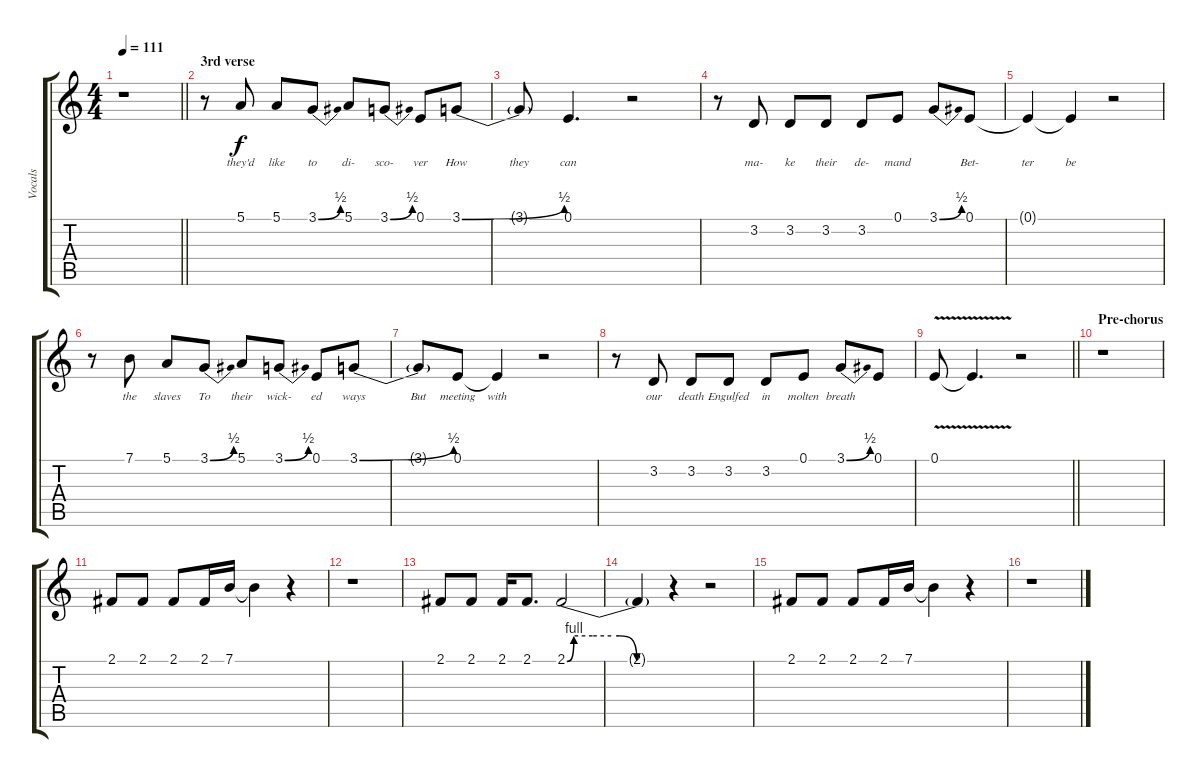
\track ("Vocals" "Vocals") {instrument choiraahs}
\staff {score tabs}
\tuning (E4 B3 G3 D3 A2 E2) {hide}
\ts (4 4)
\tempo 111
\clef g2
\barLineRight lightlight
\ks c
r.1{dy f} |
\section ("" "3rd verse")
r.8 5.1.8{lyrics (0 "they'd") lyrics (1 "") lyrics (2 "") lyrics (3 "") lyrics (4 "")} 5.1.8{lyrics (0 "like") lyrics (1 "") lyrics (2 "") lyrics (3 "") lyrics (4 "")} 3.1{be (bend 0 0 60 2)}.8{lyrics (0 "to") lyrics (1 "") lyrics (2 "") lyrics (3 "") lyrics (4 "")} 5.1.8{lyrics (0 "di-") lyrics (1 "") lyrics (2 "") lyrics (3 "") lyrics (4 "")} 3.1{be (bend 0 0 60 2)}.8{lyrics (0 "sco-") lyrics (1 "") lyrics (2 "") lyrics (3 "") lyrics (4 "")} 0.1.8{lyrics (0 "ver") lyrics (1 "") lyrics (2 "") lyrics (3 "") lyrics (4 "")} 3.1{be (bend 0 0 60 2)}.8{lyrics (0 "How") lyrics (1 "") lyrics (2 "") lyrics (3 "") lyrics (4 "")} |
3.1{t}.8{lyrics (0 "they") lyrics (1 "") lyrics (2 "") lyrics (3 "") lyrics (4 "")} 0.1.4{d lyrics (0 "can") lyrics (1 "") lyrics (2 "") lyrics (3 "") lyrics (4 "")} r.2 |
r.8 3.2.8{lyrics (0 "ma-") lyrics (1 "") lyrics (2 "") lyrics (3 "") lyrics (4 "")} 3.2.8{lyrics (0 "ke") lyrics (1 "") lyrics (2 "") lyrics (3 "") lyrics (4 "")} 3.2.8{lyrics (0 "their") lyrics (1 "") lyrics (2 "") lyrics (3 "") lyrics (4 "")} 3.2.8{lyrics (0 "de-") lyrics (1 "") lyrics (2 "") lyrics (3 "") lyrics (4 "")} 0.1.8{lyrics (0 "mand") lyrics (1 "") lyrics (2 "") lyrics (3 "") lyrics (4 "")} 3.1{be (bend 0 0 60 2)}.8{lyrics (0 "") lyrics (1 "") lyrics (2 "") lyrics (3 "") lyrics (4 "")} 0.1.8{lyrics (0 "Bet-") lyrics (1 "") lyrics (2 "") lyrics (3 "") lyrics (4 "")} |
0.1{t}.4{lyrics (0 "ter") lyrics (1 "") lyrics (2 "") lyrics (3 "") lyrics (4 "")} 0.1{t}.4{lyrics (0 "be") lyrics (1 "") lyrics (2 "") lyrics (3 "") lyrics (4 "")} r.2 |
r.8 7.1.8{lyrics (0 "the") lyrics (1 "") lyrics (2 "") lyrics (3 "") lyrics (4 "")} 5.1.8{lyrics (0 "slaves") lyrics (1 "") lyrics (2 "") lyrics (3 "") lyrics (4 "")} 3.1{be (bend 0 0 60 2)}.8{lyrics (0 "To") lyrics (1 "") lyrics (2 "") lyrics (3 "") lyrics (4 "")} 5.1.8{lyrics (0 "their") lyrics (1 "") lyrics (2 "") lyrics (3 "") lyrics (4 "")} 3.1{be (bend 0 0 60 2)}.8{lyrics (0 "wick-") lyrics (1 "") lyrics (2 "") lyrics (3 "") lyrics (4 "")} 0.1.8{lyrics (0 "ed") lyrics (1 "") lyrics (2 "") lyrics (3 "") lyrics (4 "")} 3.1{be (bend 0 0 60 2)}.8{lyrics (0 "ways") lyrics (1 "") lyrics (2 "") lyrics (3 "") lyrics (4 "")} |
3.1{t}.8{lyrics (0 "But") lyrics (1 "") lyrics (2 "") lyrics (3 "") lyrics (4 "")} 0.1.8{lyrics (0 "meeting") lyrics (1 "") lyrics (2 "") lyrics (3 "") lyrics (4 "")} 0.1{t}.4{lyrics (0 "with") lyrics (1 "") lyrics (2 "") lyrics (3 "") lyrics (4 "")} r.2 |
r.8 3.2.8{lyrics (0 "our") lyrics (1 "") lyrics (2 "") lyrics (3 "") lyrics (4 "")} 3.2.8{lyrics (0 "death") lyrics (1 "") lyrics (2 "") lyrics (3 "") lyrics (4 "")} 3.2.8{lyrics (0 "Engulfed") lyrics (1 "") lyrics (2 "") lyrics (3 "") lyrics (4 "")} 3.2.8{lyrics (0 "in") lyrics (1 "") lyrics (2 "") lyrics (3 "") lyrics (4 "")} 0.1.8{lyrics (0 "molten") lyrics (1 "") lyrics (2 "") lyrics (3 "") lyrics (4 "")} 3.1{be (bend 0 0 60 2)}.8{lyrics (0 "breath") lyrics (1 "") lyrics (2 "") lyrics (3 "") lyrics (4 "")} 0.1.8 |
\barLineRight lightlight
0.1{v}.8 0.1{t}.4{d} r.2 |
\section ("" "Pre-chorus")
r.1 |
2.1.8 2.1.8 2.1.8 2.1.16 7.1.16 7.1{t}.4 r.4 |
r.1 |
2.1.8 2.1.8 2.1.16 2.1.8{d} 2.1{be (custom 0 0 4 4 15 4 26 4 31 4 41 0 60 0)}.2 |
2.1{t}.4 r.4 r.2 |
2.1.8 2.1.8 2.1.8 2.1.16 7.1.16 7.1{t}.4 r.4 |
r.1
